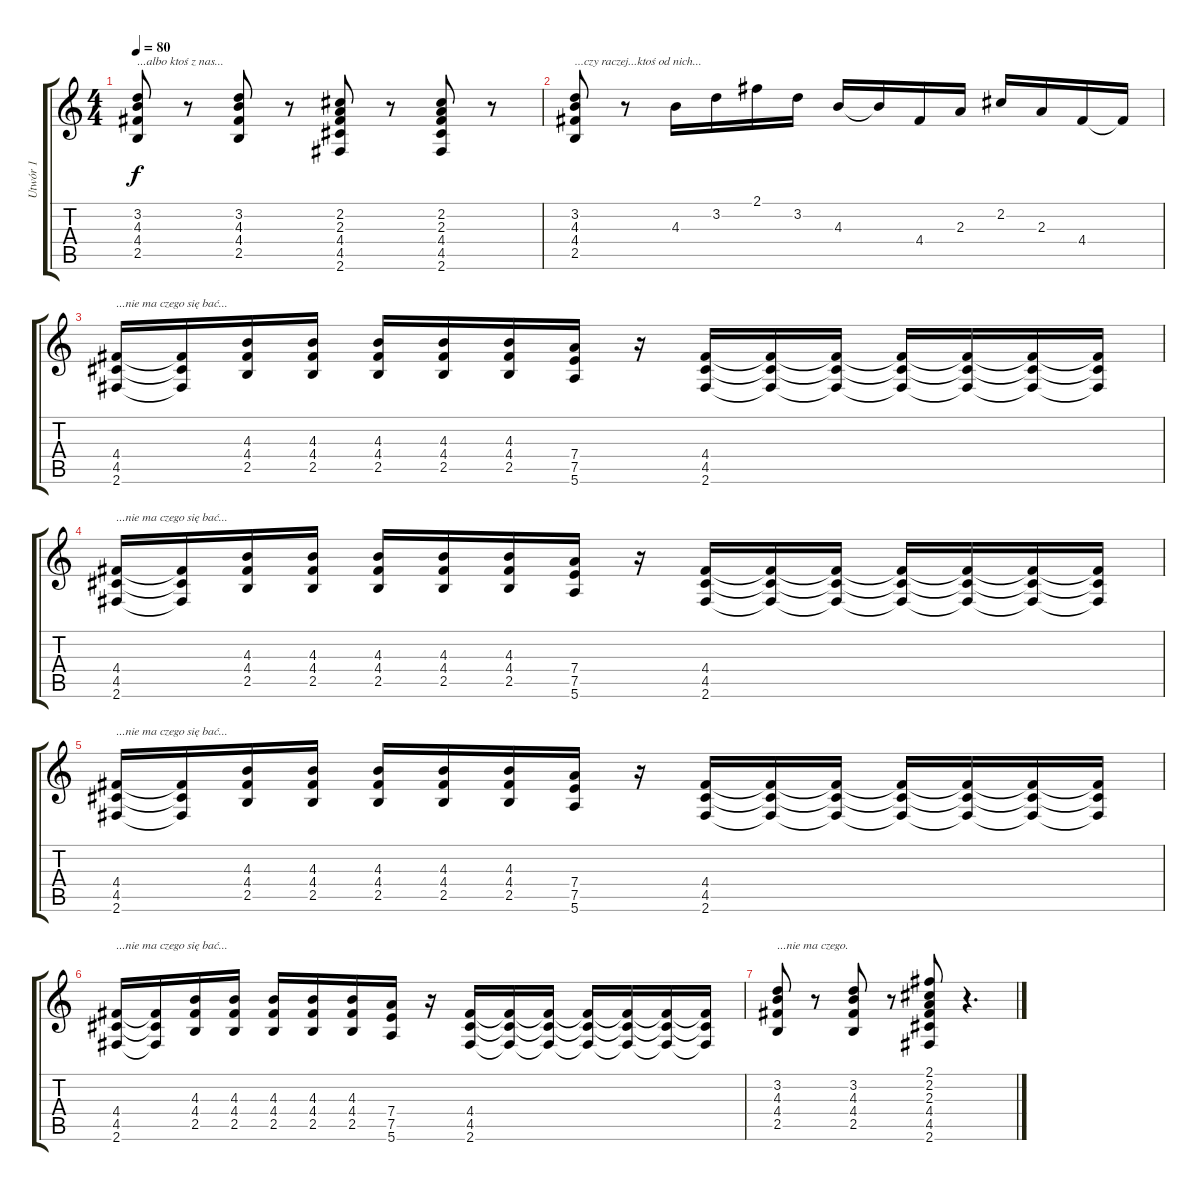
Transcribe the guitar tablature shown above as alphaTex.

\track ("Utwór 1" "Utwór 1") {instrument distortionguitar}
\staff {score tabs}
\tuning (E4 B3 G3 D3 A2 E2) {hide}
\ts (4 4)
\tempo 80
\clef g2
\ks c
(3.2 4.3 4.4 2.5).8{txt "...albo ktoś z nas..." dy f} r.8 (3.2 4.3 4.4 2.5).8 r.8 (2.2 2.3 4.4 4.5 2.6).8 r.8 (2.2 2.3 4.4 4.5 2.6).8 r.8 |
(3.2 4.3 4.4 2.5).8{txt "...czy raczej...ktoś od nich..."} r.8 4.3.16 3.2.16 2.1.16 3.2.16 4.3.16 4.3{t}.16 4.4.16 2.3.16 2.2.16 2.3.16 4.4.16 4.4{t}.16 |
(4.4 4.5 2.6).16{txt "...nie ma czego się bać..."} (4.4{t} 4.5{t} 2.6{t}).16 (4.3 4.4 2.5).16 (4.3 4.4 2.5).16 (4.3 4.4 2.5).16 (4.3 4.4 2.5).16 (4.3 4.4 2.5).16 (7.4 7.5 5.6).16 r.16 (4.4 4.5 2.6).16 (4.4{t} 4.5{t} 2.6{t}).16 (4.4{t} 4.5{t} 2.6{t}).16 (4.4{t} 4.5{t} 2.6{t}).16 (4.4{t} 4.5{t} 2.6{t}).16 (4.4{t} 4.5{t} 2.6{t}).16 (4.4{t} 4.5{t} 2.6{t}).16 |
(4.4 4.5 2.6).16{txt "...nie ma czego się bać..."} (4.4{t} 4.5{t} 2.6{t}).16 (4.3 4.4 2.5).16 (4.3 4.4 2.5).16 (4.3 4.4 2.5).16 (4.3 4.4 2.5).16 (4.3 4.4 2.5).16 (7.4 7.5 5.6).16 r.16 (4.4 4.5 2.6).16 (4.4{t} 4.5{t} 2.6{t}).16 (4.4{t} 4.5{t} 2.6{t}).16 (4.4{t} 4.5{t} 2.6{t}).16 (4.4{t} 4.5{t} 2.6{t}).16 (4.4{t} 4.5{t} 2.6{t}).16 (4.4{t} 4.5{t} 2.6{t}).16 |
(4.4 4.5 2.6).16{txt "...nie ma czego się bać..."} (4.4{t} 4.5{t} 2.6{t}).16 (4.3 4.4 2.5).16 (4.3 4.4 2.5).16 (4.3 4.4 2.5).16 (4.3 4.4 2.5).16 (4.3 4.4 2.5).16 (7.4 7.5 5.6).16 r.16 (4.4 4.5 2.6).16 (4.4{t} 4.5{t} 2.6{t}).16 (4.4{t} 4.5{t} 2.6{t}).16 (4.4{t} 4.5{t} 2.6{t}).16 (4.4{t} 4.5{t} 2.6{t}).16 (4.4{t} 4.5{t} 2.6{t}).16 (4.4{t} 4.5{t} 2.6{t}).16 |
(4.4 4.5 2.6).16{txt "...nie ma czego się bać..."} (4.4{t} 4.5{t} 2.6{t}).16 (4.3 4.4 2.5).16 (4.3 4.4 2.5).16 (4.3 4.4 2.5).16 (4.3 4.4 2.5).16 (4.3 4.4 2.5).16 (7.4 7.5 5.6).16 r.16 (4.4 4.5 2.6).16 (4.4{t} 4.5{t} 2.6{t}).16 (4.4{t} 4.5{t} 2.6{t}).16 (4.4{t} 4.5{t} 2.6{t}).16 (4.4{t} 4.5{t} 2.6{t}).16 (4.4{t} 4.5{t} 2.6{t}).16 (4.4{t} 4.5{t} 2.6{t}).16 |
(3.2 4.3 4.4 2.5).8{txt "...nie ma czego."} r.8 (3.2 4.3 4.4 2.5).8 r.8 (2.1 2.2 2.3 4.4 4.5 2.6).8 r.4{d}
